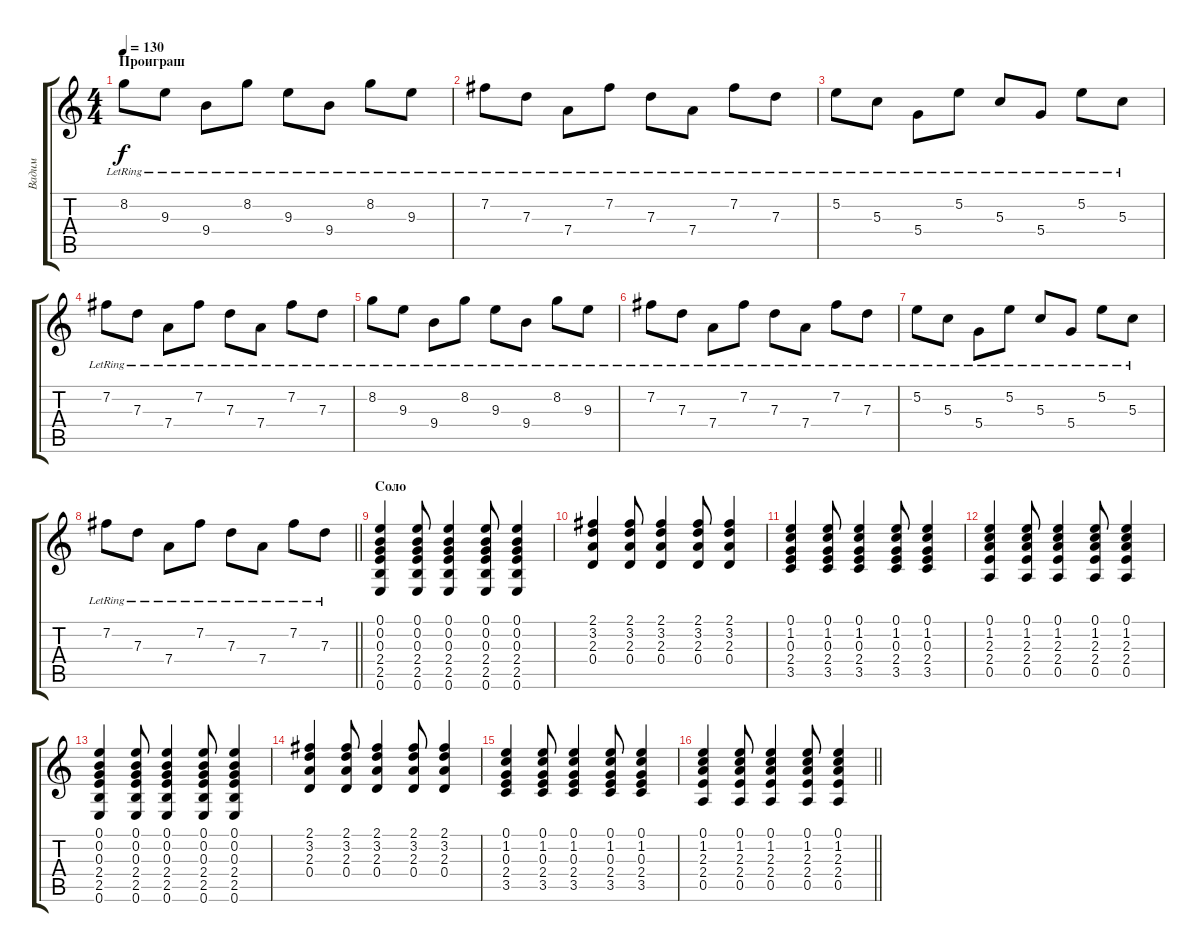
\track ("Вадим" "Вадим") {instrument acousticguitarsteel}
\staff {score tabs}
\tuning (E4 B3 G3 D3 A2 E2) {hide}
\ts (4 4)
\section ("" "Проиграш")
\tempo 130
\clef g2
\ks c
8.2{lr}.8{dy f} 9.3{lr}.8 9.4{lr}.8 8.2{lr}.8 9.3{lr}.8 9.4{lr}.8 8.2{lr}.8 9.3{lr}.8 |
7.2{lr}.8 7.3{lr}.8 7.4{lr}.8 7.2{lr}.8 7.3{lr}.8 7.4{lr}.8 7.2{lr}.8 7.3{lr}.8 |
5.2{lr}.8 5.3{lr}.8 5.4{lr}.8 5.2{lr}.8 5.3{lr}.8 5.4{lr}.8 5.2{lr}.8 5.3{lr}.8 |
7.2{lr}.8 7.3{lr}.8 7.4{lr}.8 7.2{lr}.8 7.3{lr}.8 7.4{lr}.8 7.2{lr}.8 7.3{lr}.8 |
8.2{lr}.8 9.3{lr}.8 9.4{lr}.8 8.2{lr}.8 9.3{lr}.8 9.4{lr}.8 8.2{lr}.8 9.3{lr}.8 |
7.2{lr}.8 7.3{lr}.8 7.4{lr}.8 7.2{lr}.8 7.3{lr}.8 7.4{lr}.8 7.2{lr}.8 7.3{lr}.8 |
5.2{lr}.8 5.3{lr}.8 5.4{lr}.8 5.2{lr}.8 5.3{lr}.8 5.4{lr}.8 5.2{lr}.8 5.3{lr}.8 |
\barLineRight lightlight
7.2{lr}.8 7.3{lr}.8 7.4{lr}.8 7.2{lr}.8 7.3{lr}.8 7.4{lr}.8 7.2{lr}.8 7.3{lr}.8 |
\section ("" "Соло")
(0.1 0.2 0.3 2.4 2.5 0.6).4 (0.1 0.2 0.3 2.4 2.5 0.6).8 (0.1 0.2 0.3 2.4 2.5 0.6).4 (0.1 0.2 0.3 2.4 2.5 0.6).8 (0.1 0.2 0.3 2.4 2.5 0.6).4 |
(2.1 3.2 2.3 0.4).4 (2.1 3.2 2.3 0.4).8 (2.1 3.2 2.3 0.4).4 (2.1 3.2 2.3 0.4).8 (2.1 3.2 2.3 0.4).4 |
(0.1 1.2 0.3 2.4 3.5).4 (0.1 1.2 0.3 2.4 3.5).8 (0.1 1.2 0.3 2.4 3.5).4 (0.1 1.2 0.3 2.4 3.5).8 (0.1 1.2 0.3 2.4 3.5).4 |
(0.1 1.2 2.3 2.4 0.5).4 (0.1 1.2 2.3 2.4 0.5).8 (0.1 1.2 2.3 2.4 0.5).4 (0.1 1.2 2.3 2.4 0.5).8 (0.1 1.2 2.3 2.4 0.5).4 |
(0.1 0.2 0.3 2.4 2.5 0.6).4 (0.1 0.2 0.3 2.4 2.5 0.6).8 (0.1 0.2 0.3 2.4 2.5 0.6).4 (0.1 0.2 0.3 2.4 2.5 0.6).8 (0.1 0.2 0.3 2.4 2.5 0.6).4 |
(2.1 3.2 2.3 0.4).4 (2.1 3.2 2.3 0.4).8 (2.1 3.2 2.3 0.4).4 (2.1 3.2 2.3 0.4).8 (2.1 3.2 2.3 0.4).4 |
(0.1 1.2 0.3 2.4 3.5).4 (0.1 1.2 0.3 2.4 3.5).8 (0.1 1.2 0.3 2.4 3.5).4 (0.1 1.2 0.3 2.4 3.5).8 (0.1 1.2 0.3 2.4 3.5).4 |
\barLineRight lightlight
(0.1 1.2 2.3 2.4 0.5).4 (0.1 1.2 2.3 2.4 0.5).8 (0.1 1.2 2.3 2.4 0.5).4 (0.1 1.2 2.3 2.4 0.5).8 (0.1 1.2 2.3 2.4 0.5).4
